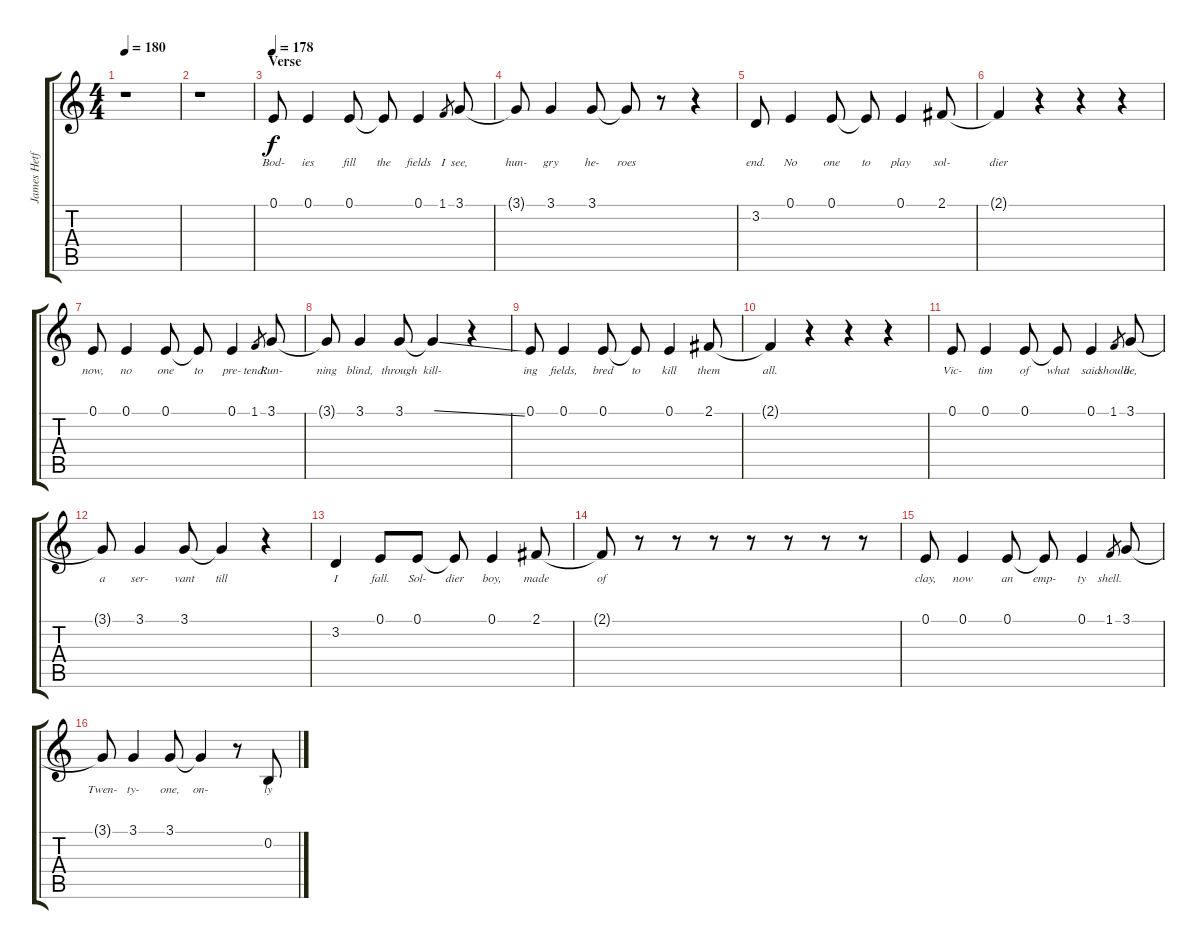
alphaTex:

\track ("James Hetfield (Vocals)" "James Hetf") {instrument baritonesax}
\staff {score tabs}
\tuning (E4 B3 G3 D3 A2 E2) {hide}
\ts (4 4)
\tempo 180
\clef g2
\ks c
r.1{dy f} |
r.1 |
\section ("" "Verse")
\tempo 178
0.1.8{lyrics (0 "Bod-") lyrics (1 "") lyrics (2 "") lyrics (3 "") lyrics (4 "")} 0.1.4{lyrics (0 "ies") lyrics (1 "") lyrics (2 "") lyrics (3 "") lyrics (4 "")} 0.1.8{lyrics (0 "fill") lyrics (1 "") lyrics (2 "") lyrics (3 "") lyrics (4 "")} 0.1{t}.8{lyrics (0 "the") lyrics (1 "") lyrics (2 "") lyrics (3 "") lyrics (4 "")} 0.1.4{lyrics (0 "fields") lyrics (1 "") lyrics (2 "") lyrics (3 "") lyrics (4 "")} 1.1.8{lyrics (0 "I") lyrics (1 "") lyrics (2 "") lyrics (3 "") lyrics (4 "") gr} 3.1.8{lyrics (0 "see,") lyrics (1 "") lyrics (2 "") lyrics (3 "") lyrics (4 "")} |
3.1{t}.8{lyrics (0 "hun-") lyrics (1 "") lyrics (2 "") lyrics (3 "") lyrics (4 "")} 3.1.4{lyrics (0 "gry") lyrics (1 "") lyrics (2 "") lyrics (3 "") lyrics (4 "")} 3.1.8{lyrics (0 "he-") lyrics (1 "") lyrics (2 "") lyrics (3 "") lyrics (4 "")} 3.1{t}.8{lyrics (0 "roes") lyrics (1 "") lyrics (2 "") lyrics (3 "") lyrics (4 "")} r.8 r.4 |
3.2.8{lyrics (0 "end.") lyrics (1 "") lyrics (2 "") lyrics (3 "") lyrics (4 "")} 0.1.4{lyrics (0 "No") lyrics (1 "") lyrics (2 "") lyrics (3 "") lyrics (4 "")} 0.1.8{lyrics (0 "one") lyrics (1 "") lyrics (2 "") lyrics (3 "") lyrics (4 "")} 0.1{t}.8{lyrics (0 "to") lyrics (1 "") lyrics (2 "") lyrics (3 "") lyrics (4 "")} 0.1.4{lyrics (0 "play") lyrics (1 "") lyrics (2 "") lyrics (3 "") lyrics (4 "")} 2.1.8{lyrics (0 "sol-") lyrics (1 "") lyrics (2 "") lyrics (3 "") lyrics (4 "")} |
2.1{t}.4{lyrics (0 "dier") lyrics (1 "") lyrics (2 "") lyrics (3 "") lyrics (4 "")} r.4 r.4 r.4 |
0.1.8{lyrics (0 "now,") lyrics (1 "") lyrics (2 "") lyrics (3 "") lyrics (4 "")} 0.1.4{lyrics (0 "no") lyrics (1 "") lyrics (2 "") lyrics (3 "") lyrics (4 "")} 0.1.8{lyrics (0 "one") lyrics (1 "") lyrics (2 "") lyrics (3 "") lyrics (4 "")} 0.1{t}.8{lyrics (0 "to") lyrics (1 "") lyrics (2 "") lyrics (3 "") lyrics (4 "")} 0.1.4{lyrics (0 "pre-") lyrics (1 "") lyrics (2 "") lyrics (3 "") lyrics (4 "")} 1.1.8{lyrics (0 "tend.") lyrics (1 "") lyrics (2 "") lyrics (3 "") lyrics (4 "") gr} 3.1.8{lyrics (0 "Run-") lyrics (1 "") lyrics (2 "") lyrics (3 "") lyrics (4 "")} |
3.1{t}.8{lyrics (0 "ning") lyrics (1 "") lyrics (2 "") lyrics (3 "") lyrics (4 "")} 3.1.4{lyrics (0 "blind,") lyrics (1 "") lyrics (2 "") lyrics (3 "") lyrics (4 "")} 3.1.8{lyrics (0 "through") lyrics (1 "") lyrics (2 "") lyrics (3 "") lyrics (4 "")} 3.1{ss t}.4{lyrics (0 "kill-") lyrics (1 "") lyrics (2 "") lyrics (3 "") lyrics (4 "")} r.4 |
0.1.8{lyrics (0 "ing") lyrics (1 "") lyrics (2 "") lyrics (3 "") lyrics (4 "")} 0.1.4{lyrics (0 "fields,") lyrics (1 "") lyrics (2 "") lyrics (3 "") lyrics (4 "")} 0.1.8{lyrics (0 "bred") lyrics (1 "") lyrics (2 "") lyrics (3 "") lyrics (4 "")} 0.1{t}.8{lyrics (0 "to") lyrics (1 "") lyrics (2 "") lyrics (3 "") lyrics (4 "")} 0.1.4{lyrics (0 "kill") lyrics (1 "") lyrics (2 "") lyrics (3 "") lyrics (4 "")} 2.1.8{lyrics (0 "them") lyrics (1 "") lyrics (2 "") lyrics (3 "") lyrics (4 "")} |
2.1{t}.4{lyrics (0 "all.") lyrics (1 "") lyrics (2 "") lyrics (3 "") lyrics (4 "")} r.4 r.4 r.4 |
0.1.8{lyrics (0 "Vic-") lyrics (1 "") lyrics (2 "") lyrics (3 "") lyrics (4 "")} 0.1.4{lyrics (0 "tim") lyrics (1 "") lyrics (2 "") lyrics (3 "") lyrics (4 "")} 0.1.8{lyrics (0 "of") lyrics (1 "") lyrics (2 "") lyrics (3 "") lyrics (4 "")} 0.1{t}.8{lyrics (0 "what") lyrics (1 "") lyrics (2 "") lyrics (3 "") lyrics (4 "")} 0.1.4{lyrics (0 "said") lyrics (1 "") lyrics (2 "") lyrics (3 "") lyrics (4 "")} 1.1.8{lyrics (0 "should") lyrics (1 "") lyrics (2 "") lyrics (3 "") lyrics (4 "") gr} 3.1.8{lyrics (0 "be,") lyrics (1 "") lyrics (2 "") lyrics (3 "") lyrics (4 "")} |
3.1{t}.8{lyrics (0 "a") lyrics (1 "") lyrics (2 "") lyrics (3 "") lyrics (4 "")} 3.1.4{lyrics (0 "ser-") lyrics (1 "") lyrics (2 "") lyrics (3 "") lyrics (4 "")} 3.1.8{lyrics (0 "vant") lyrics (1 "") lyrics (2 "") lyrics (3 "") lyrics (4 "")} 3.1{t}.4{lyrics (0 "till") lyrics (1 "") lyrics (2 "") lyrics (3 "") lyrics (4 "")} r.4 |
3.2.4{lyrics (0 "I") lyrics (1 "") lyrics (2 "") lyrics (3 "") lyrics (4 "")} 0.1.8{lyrics (0 "fall.") lyrics (1 "") lyrics (2 "") lyrics (3 "") lyrics (4 "")} 0.1.8{lyrics (0 "Sol-") lyrics (1 "") lyrics (2 "") lyrics (3 "") lyrics (4 "")} 0.1{t}.8{lyrics (0 "dier") lyrics (1 "") lyrics (2 "") lyrics (3 "") lyrics (4 "")} 0.1.4{lyrics (0 "boy,") lyrics (1 "") lyrics (2 "") lyrics (3 "") lyrics (4 "")} 2.1.8{lyrics (0 "made") lyrics (1 "") lyrics (2 "") lyrics (3 "") lyrics (4 "")} |
2.1{t}.8{lyrics (0 "of") lyrics (1 "") lyrics (2 "") lyrics (3 "") lyrics (4 "")} r.8 r.8 r.8 r.8 r.8 r.8 r.8 |
0.1.8{lyrics (0 "clay,") lyrics (1 "") lyrics (2 "") lyrics (3 "") lyrics (4 "")} 0.1.4{lyrics (0 "now") lyrics (1 "") lyrics (2 "") lyrics (3 "") lyrics (4 "")} 0.1.8{lyrics (0 "an") lyrics (1 "") lyrics (2 "") lyrics (3 "") lyrics (4 "")} 0.1{t}.8{lyrics (0 "emp-") lyrics (1 "") lyrics (2 "") lyrics (3 "") lyrics (4 "")} 0.1.4{lyrics (0 "ty") lyrics (1 "") lyrics (2 "") lyrics (3 "") lyrics (4 "")} 1.1.8{lyrics (0 "shell.") lyrics (1 "") lyrics (2 "") lyrics (3 "") lyrics (4 "") gr} 3.1.8{lyrics (0 "") lyrics (1 "") lyrics (2 "") lyrics (3 "") lyrics (4 "")} |
3.1{t}.8{lyrics (0 "Twen-") lyrics (1 "") lyrics (2 "") lyrics (3 "") lyrics (4 "")} 3.1.4{lyrics (0 "ty-") lyrics (1 "") lyrics (2 "") lyrics (3 "") lyrics (4 "")} 3.1.8{lyrics (0 "one,") lyrics (1 "") lyrics (2 "") lyrics (3 "") lyrics (4 "")} 3.1{t}.4{lyrics (0 "on-") lyrics (1 "") lyrics (2 "") lyrics (3 "") lyrics (4 "")} r.8 0.2.8{lyrics (0 "ly") lyrics (1 "") lyrics (2 "") lyrics (3 "") lyrics (4 "")}
